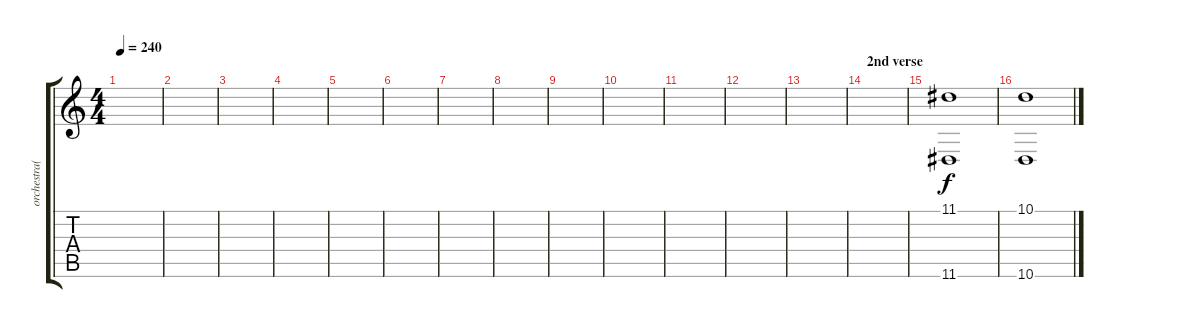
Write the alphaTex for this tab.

\track ("orchestra(alex stariopoli)" "orchestra(") {instrument stringensemble1}
\staff {score tabs}
\tuning (E4 B3 G3 D3 A2 E2) {hide}
\ts (4 4)
\tempo 240
\clef g2
\ks c
|
|
|
|
|
|
|
|
|
|
|
|
|
\section ("" "2nd verse")
|
(11.1 11.6).1 |
(10.1 10.6).1
